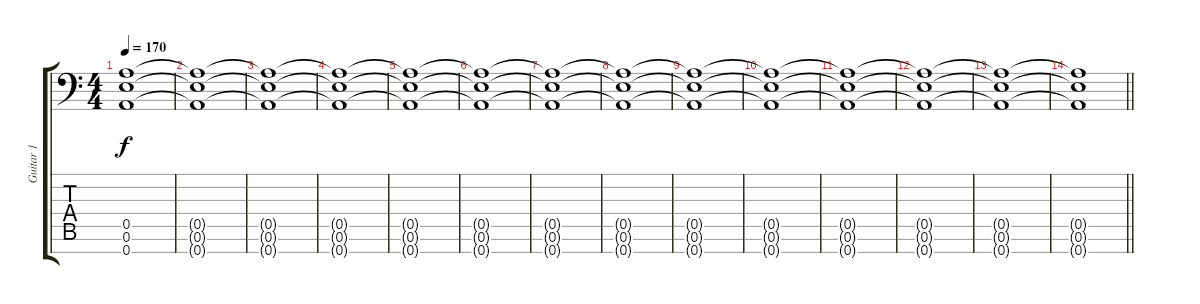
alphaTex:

\track ("Guitar 1" "Guitar 1") {instrument overdrivenguitar}
\staff {score tabs}
\tuning (E4 B3 G3 D3 A2 E2 A1) {hide}
\ts (4 4)
\tempo 170
\clef f4
\ks c
(0.5{t} 0.6{t} 0.7{t}).1{dy f} |
(0.5{t} 0.6{t} 0.7{t}).1 |
(0.5{t} 0.6{t} 0.7{t}).1 |
(0.5{t} 0.6{t} 0.7{t}).1 |
(0.5{t} 0.6{t} 0.7{t}).1 |
(0.5{t} 0.6{t} 0.7{t}).1 |
(0.5{t} 0.6{t} 0.7{t}).1 |
(0.5{t} 0.6{t} 0.7{t}).1 |
(0.5{t} 0.6{t} 0.7{t}).1 |
(0.5{t} 0.6{t} 0.7{t}).1 |
(0.5{t} 0.6{t} 0.7{t}).1 |
(0.5{t} 0.6{t} 0.7{t}).1 |
(0.5{t} 0.6{t} 0.7{t}).1 |
\barLineRight lightlight
(0.5{t} 0.6{t} 0.7{t}).1
